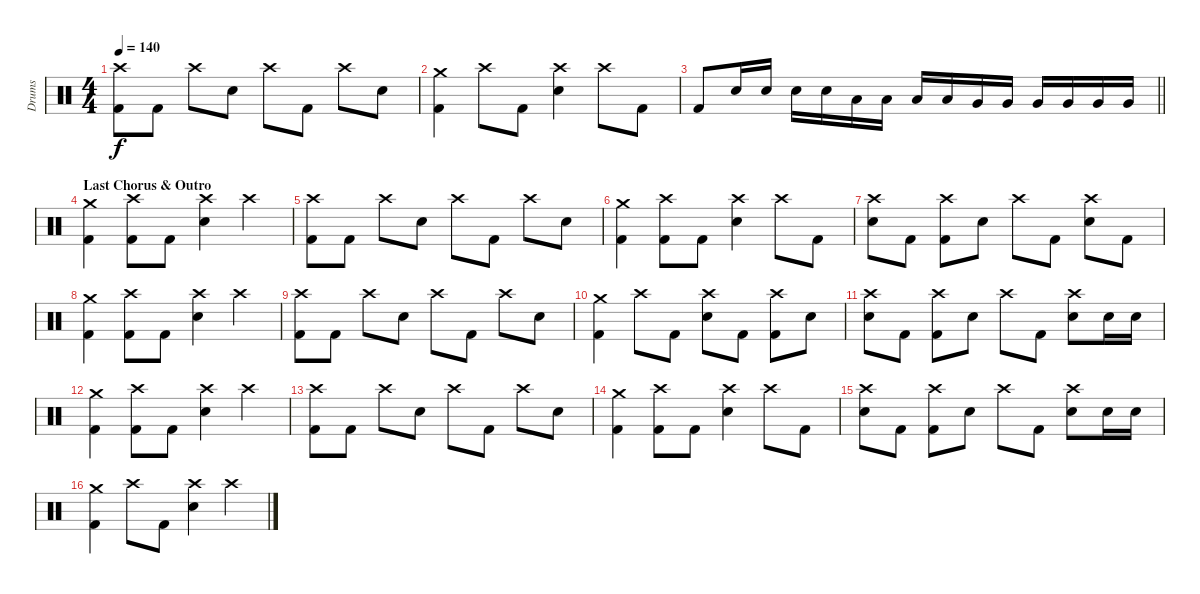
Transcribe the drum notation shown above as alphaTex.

\track ("Drums" "Drums") {instrument percussion}
\staff {score}
\articulation defaults
\ts (4 4)
\tempo 140
\clef neutral
\ks c
("Crash high (hit)" "Kick (hit) 2").8{dy f} "Kick (hit) 2".8 "Crash high (hit)".8 "Electric Snare (hit)".8 "Crash high (hit)".8 "Kick (hit) 2".8 "Crash high (hit)".8 "Electric Snare (hit)".8 |
("Crash medium (hit)" "Kick (hit) 2").4 "Crash high (hit)".8 "Kick (hit) 2".8 ("Crash high (hit)" "Electric Snare (hit)").4 "Crash high (hit)".8 "Kick (hit) 2".8 |
\barLineRight lightlight "Kick (hit) 2".8 "Electric Snare (hit)".16 "Electric Snare (hit)".16 "Electric Snare (hit)".16 "Electric Snare (hit)".16 "Low Tom (hit)".16 "Low Tom (hit)".16 "Low Tom (hit)".16 "Low Tom (hit)".16 "Very Low Tom (hit)".16 "Very Low Tom (hit)".16 "Very Low Tom (hit)".16 "Very Low Tom (hit)".16 "Very Low Tom (hit)".16 "Very Low Tom (hit)".16
|
\section ("" "Last Chorus & Outro")
("Crash medium (hit)" "Kick (hit) 2").4 ("Crash high (hit)" "Kick (hit) 2").8 "Kick (hit) 2".8 ("Crash high (hit)" "Electric Snare (hit)").4 "Crash high (hit)".4 |
("Crash high (hit)" "Kick (hit) 2").8 "Kick (hit) 2".8 "Crash high (hit)".8 "Electric Snare (hit)".8 "Crash high (hit)".8 "Kick (hit) 2".8 "Crash high (hit)".8 "Electric Snare (hit)".8 |
("Crash medium (hit)" "Kick (hit) 2").4 ("Crash high (hit)" "Kick (hit) 2").8 "Kick (hit) 2".8 ("Crash high (hit)" "Electric Snare (hit)").4 "Crash high (hit)".8 "Kick (hit) 2".8 |
("Crash high (hit)" "Electric Snare (hit)").8 "Kick (hit) 2".8 ("Crash high (hit)" "Kick (hit) 2").8 "Electric Snare (hit)".8 "Crash high (hit)".8 "Kick (hit) 2".8 ("Crash high (hit)" "Electric Snare (hit)").8 "Kick (hit) 2".8 |
("Crash medium (hit)" "Kick (hit) 2").4 ("Crash high (hit)" "Kick (hit) 2").8 "Kick (hit) 2".8 ("Crash high (hit)" "Electric Snare (hit)").4 "Crash high (hit)".4 |
("Crash high (hit)" "Kick (hit) 2").8 "Kick (hit) 2".8 "Crash high (hit)".8 "Electric Snare (hit)".8 "Crash high (hit)".8 "Kick (hit) 2".8 "Crash high (hit)".8 "Electric Snare (hit)".8 |
("Crash medium (hit)" "Kick (hit) 2").4 "Crash high (hit)".8 "Kick (hit) 2".8 ("Crash high (hit)" "Electric Snare (hit)").8 "Kick (hit) 2".8 ("Crash high (hit)" "Kick (hit) 2").8 "Electric Snare (hit)".8 |
("Crash high (hit)" "Electric Snare (hit)").8 "Kick (hit) 2".8 ("Crash high (hit)" "Kick (hit) 2").8 "Electric Snare (hit)".8 "Crash high (hit)".8 "Kick (hit) 2".8 ("Crash high (hit)" "Electric Snare (hit)").8 "Electric Snare (hit)".16 "Electric Snare (hit)".16 |
("Crash medium (hit)" "Kick (hit) 2").4 ("Crash high (hit)" "Kick (hit) 2").8 "Kick (hit) 2".8 ("Crash high (hit)" "Electric Snare (hit)").4 "Crash high (hit)".4 |
("Crash high (hit)" "Kick (hit) 2").8 "Kick (hit) 2".8 "Crash high (hit)".8 "Electric Snare (hit)".8 "Crash high (hit)".8 "Kick (hit) 2".8 "Crash high (hit)".8 "Electric Snare (hit)".8 |
("Crash medium (hit)" "Kick (hit) 2").4 ("Crash high (hit)" "Kick (hit) 2").8 "Kick (hit) 2".8 ("Crash high (hit)" "Electric Snare (hit)").4 "Crash high (hit)".8 "Kick (hit) 2".8 |
("Crash high (hit)" "Electric Snare (hit)").8 "Kick (hit) 2".8 ("Crash high (hit)" "Kick (hit) 2").8 "Electric Snare (hit)".8 "Crash high (hit)".8 "Kick (hit) 2".8 ("Crash high (hit)" "Electric Snare (hit)").8 "Electric Snare (hit)".16 "Electric Snare (hit)".16 |
("Crash medium (hit)" "Kick (hit) 2").4 "Crash high (hit)".8 "Kick (hit) 2".8 ("Crash high (hit)" "Electric Snare (hit)").4 "Crash high (hit)".4
